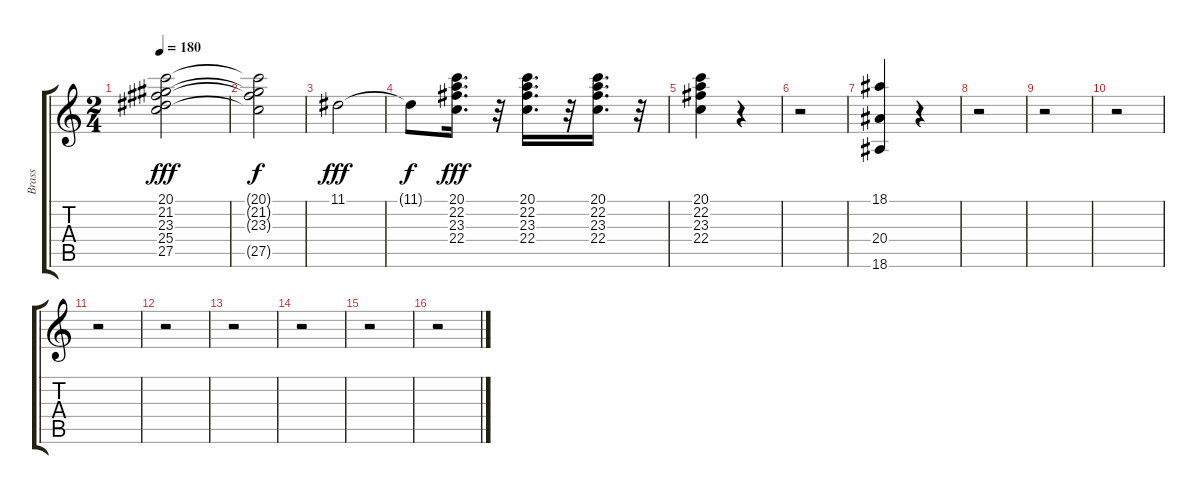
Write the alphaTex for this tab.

\track ("Brass" "Brass") {instrument brasssection}
\staff {score tabs}
\tuning (E4 B3 G3 D3 A2 E2) {hide}
\ts (2 4)
\tempo 180
\clef g2
\ks c
(20.1 21.2 23.3 25.4 27.5).2{dy fff} |
(20.1{t} 21.2{t} 23.3{t} 27.5{t}).2{dy f} |
11.1.2{dy fff} |
11.1{t}.8{dy f} (20.1 22.2 23.3 22.4).16{d dy fff} r.32 (20.1 22.2 23.3 22.4).16{d} r.32 (20.1 22.2 23.3 22.4).16{d} r.32 |
(20.1 22.2 23.3 22.4).4 r.4 |
r.2 |
(18.1 20.4 18.6).4 r.4 |
r.2 |
r.2 |
r.2 |
r.2 |
r.2 |
r.2 |
r.2 |
r.2 |
r.2
